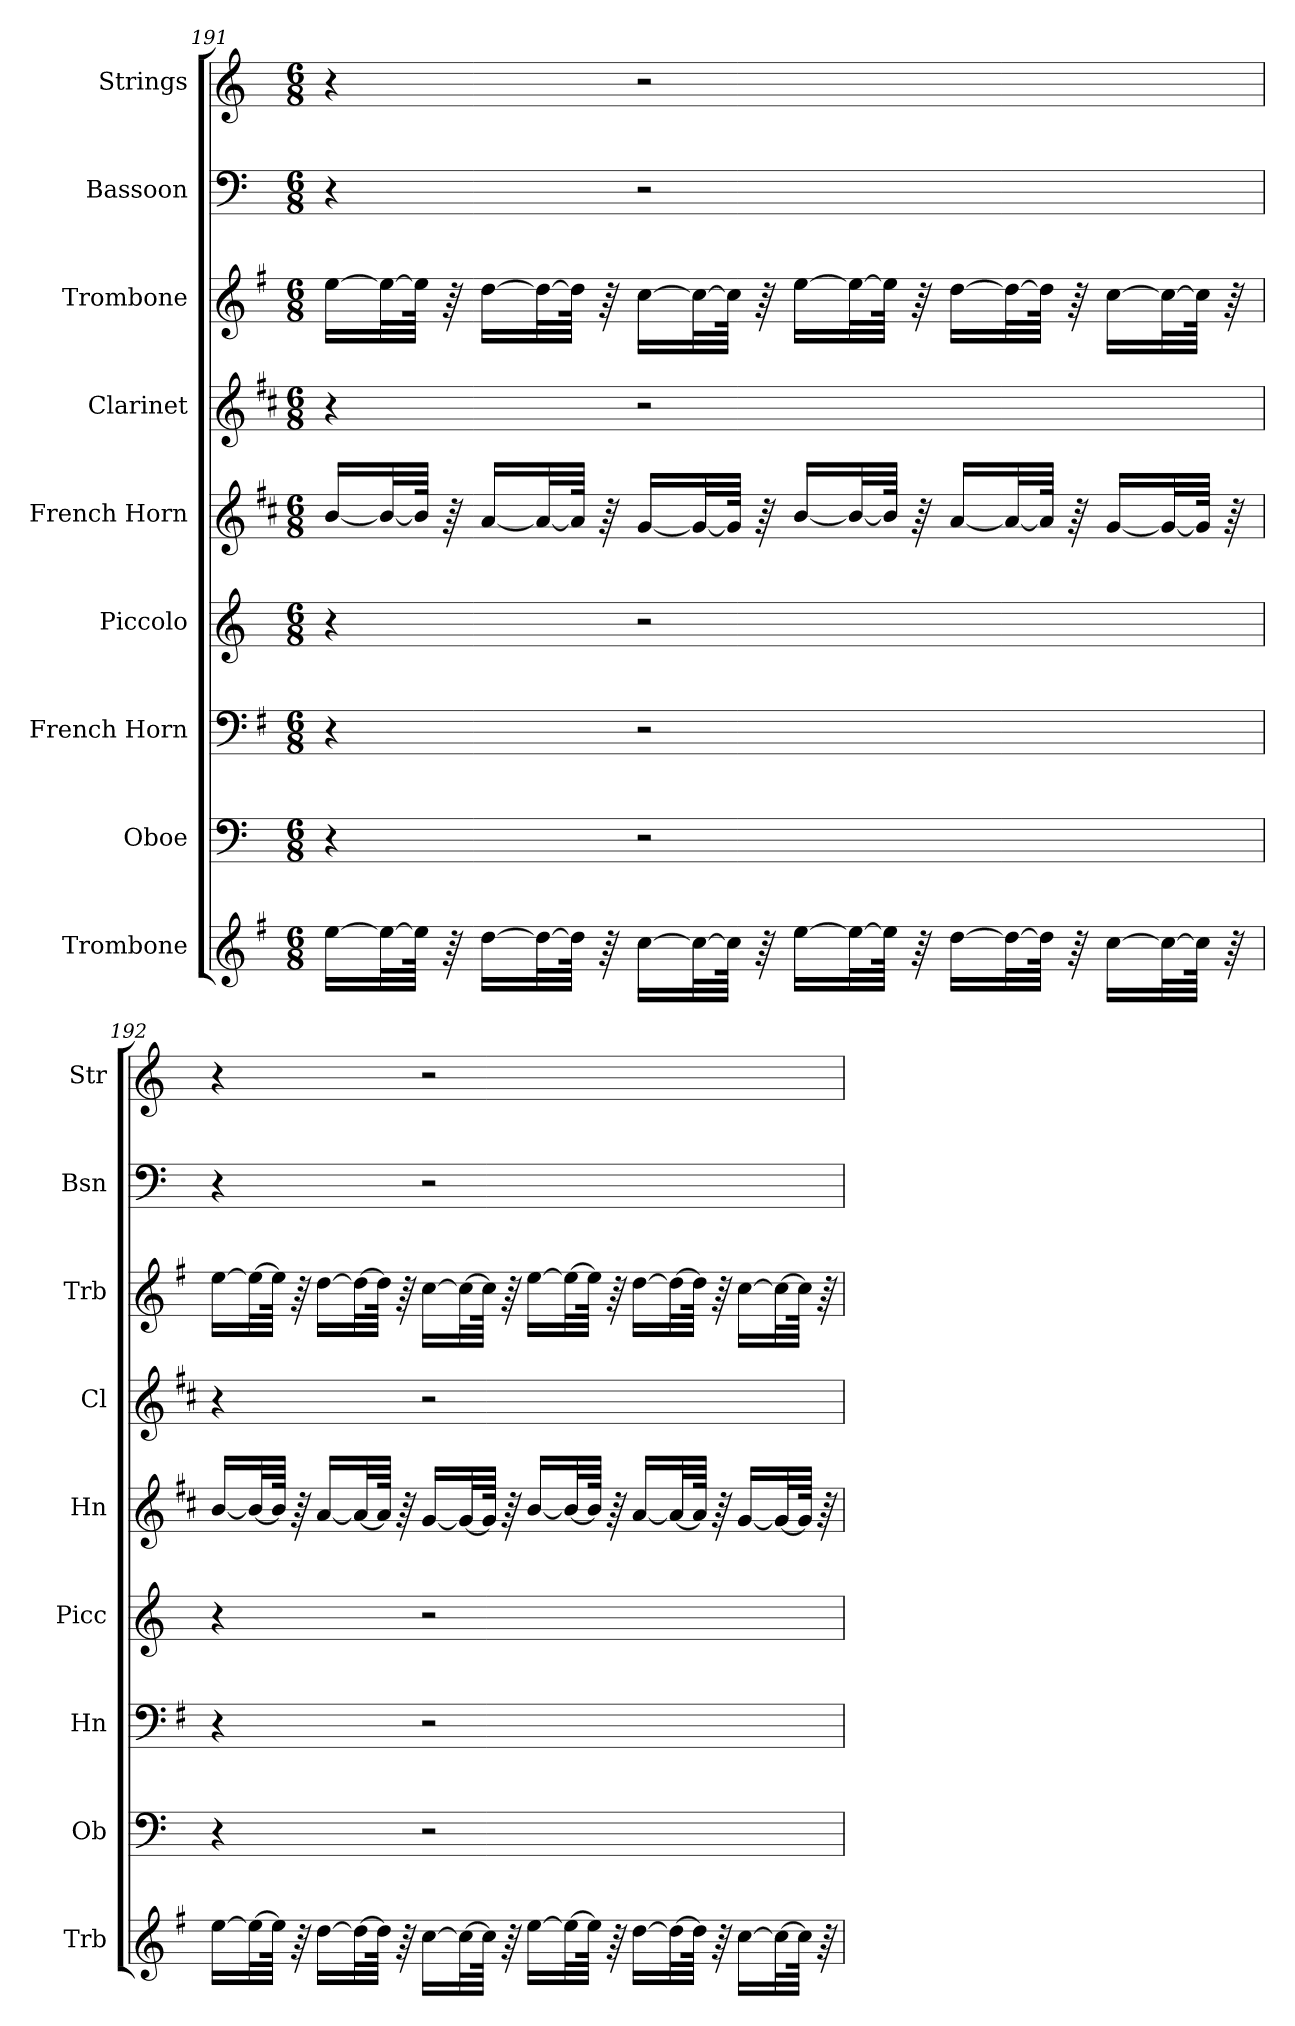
**kern	**kern	**kern	**kern	**kern	**kern	**kern	**kern	**kern
*part9	*part8	*part7	*part6	*part5	*part4	*part3	*part2	*part1
*staff9	*staff8	*staff7	*staff6	*staff5	*staff4	*staff3	*staff2	*staff1
*I"Trombone	*I"Oboe	*I"French Horn	*I"Piccolo	*I"French Horn	*I"Clarinet	*I"Trombone	*I"Bassoon	*I"Strings
*I'Trb	*I'Ob	*I'Hn	*I'Picc	*I'Hn	*I'Cl	*I'Trb	*I'Bsn	*I'Str
*clefG2	*clefF4	*clefF4	*clefG2	*clefG2	*clefG2	*clefG2	*clefF4	*clefG2
*	*	*ITrd4c7	*ITrd-7c-12	*ITrd4c7	*ITrd1c2	*	*	*
*k[f#]	*k[]	*k[]	*k[]	*k[f#]	*k[]	*k[f#]	*k[]	*k[]
*M6/8	*M6/8	*M6/8	*M6/8	*M6/8	*M6/8	*M6/8	*M6/8	*M6/8
*MM110	*MM110	*MM110	*MM110	*MM110	*MM110	*MM110	*MM110	*MM110
=191	=191	=191	=191	=191	=191	=191	=191	=191
*	*	*	*	*	*	*	*	*^
[16ee\LL	4r	4r	4r	[16e/LL	4r	[16ee\LL	4r	4r	4.ryy
32ee\L_	.	.	.	32e/L_	.	32ee\L_	.	.	.
64ee\JJJk]	.	.	.	64e/JJJk]	.	64ee\JJJk]	.	.	.
64r	.	.	.	64r	.	64r	.	.	.
[16dd\LL	.	.	.	[16d/LL	.	[16dd\LL	.	.	.
32dd\L_	.	.	.	32d/L_	.	32dd\L_	.	.	.
64dd\JJJk]	.	.	.	64d/JJJk]	.	64dd\JJJk]	.	.	.
64r	.	.	.	64r	.	64r	.	.	.
[16cc\LL	2r	2r	2r	[16c/LL	2r	[16cc\LL	2r	2r	.
32cc\L_	.	.	.	32c/L_	.	32cc\L_	.	.	.
64cc\JJJk]	.	.	.	64c/JJJk]	.	64cc\JJJk]	.	.	.
64r	.	.	.	64r	.	64r	.	.	.
*	*	*	*	*	*	*	*	*MM134	*
[16ee\LL	.	.	.	[16e/LL	.	[16ee\LL	.	.	4.ryy
32ee\L_	.	.	.	32e/L_	.	32ee\L_	.	.	.
64ee\JJJk]	.	.	.	64e/JJJk]	.	64ee\JJJk]	.	.	.
64r	.	.	.	64r	.	64r	.	.	.
[16dd\LL	.	.	.	[16d/LL	.	[16dd\LL	.	.	.
32dd\L_	.	.	.	32d/L_	.	32dd\L_	.	.	.
64dd\JJJk]	.	.	.	64d/JJJk]	.	64dd\JJJk]	.	.	.
64r	.	.	.	64r	.	64r	.	.	.
[16cc\LL	.	.	.	[16c/LL	.	[16cc\LL	.	.	.
32cc\L_	.	.	.	32c/L_	.	32cc\L_	.	.	.
64cc\JJJk]	.	.	.	64c/JJJk]	.	64cc\JJJk]	.	.	.
64r	.	.	.	64r	.	64r	.	.	.
!!LO:PB:g=z	!!
=192	=192	=192	=192	=192	=192	=192	=192	=192	=192
*	*	*	*	*	*	*	*	*MM158	*
[16ee\LL	4r	4r	4r	[16e/LL	4r	[16ee\LL	4r	4r	4.ryy
32ee\L_	.	.	.	32e/L_	.	32ee\L_	.	.	.
64ee\JJJk]	.	.	.	64e/JJJk]	.	64ee\JJJk]	.	.	.
64r	.	.	.	64r	.	64r	.	.	.
[16dd\LL	.	.	.	[16d/LL	.	[16dd\LL	.	.	.
32dd\L_	.	.	.	32d/L_	.	32dd\L_	.	.	.
64dd\JJJk]	.	.	.	64d/JJJk]	.	64dd\JJJk]	.	.	.
64r	.	.	.	64r	.	64r	.	.	.
[16cc\LL	2r	2r	2r	[16c/LL	2r	[16cc\LL	2r	2r	.
32cc\L_	.	.	.	32c/L_	.	32cc\L_	.	.	.
64cc\JJJk]	.	.	.	64c/JJJk]	.	64cc\JJJk]	.	.	.
64r	.	.	.	64r	.	64r	.	.	.
*	*	*	*	*	*	*	*	*MM182	*
[16ee\LL	.	.	.	[16e/LL	.	[16ee\LL	.	.	4.ryy
32ee\L_	.	.	.	32e/L_	.	32ee\L_	.	.	.
64ee\JJJk]	.	.	.	64e/JJJk]	.	64ee\JJJk]	.	.	.
64r	.	.	.	64r	.	64r	.	.	.
[16dd\LL	.	.	.	[16d/LL	.	[16dd\LL	.	.	.
32dd\L_	.	.	.	32d/L_	.	32dd\L_	.	.	.
64dd\JJJk]	.	.	.	64d/JJJk]	.	64dd\JJJk]	.	.	.
64r	.	.	.	64r	.	64r	.	.	.
[16cc\LL	.	.	.	[16c/LL	.	[16cc\LL	.	.	.
32cc\L_	.	.	.	32c/L_	.	32cc\L_	.	.	.
64cc\JJJk]	.	.	.	64c/JJJk]	.	64cc\JJJk]	.	.	.
64r	.	.	.	64r	.	64r	.	.	.
*	*	*	*	*	*	*	*	*v	*v
=	=	=	=	=	=	=	=	=
*-	*-	*-	*-	*-	*-	*-	*-	*-
